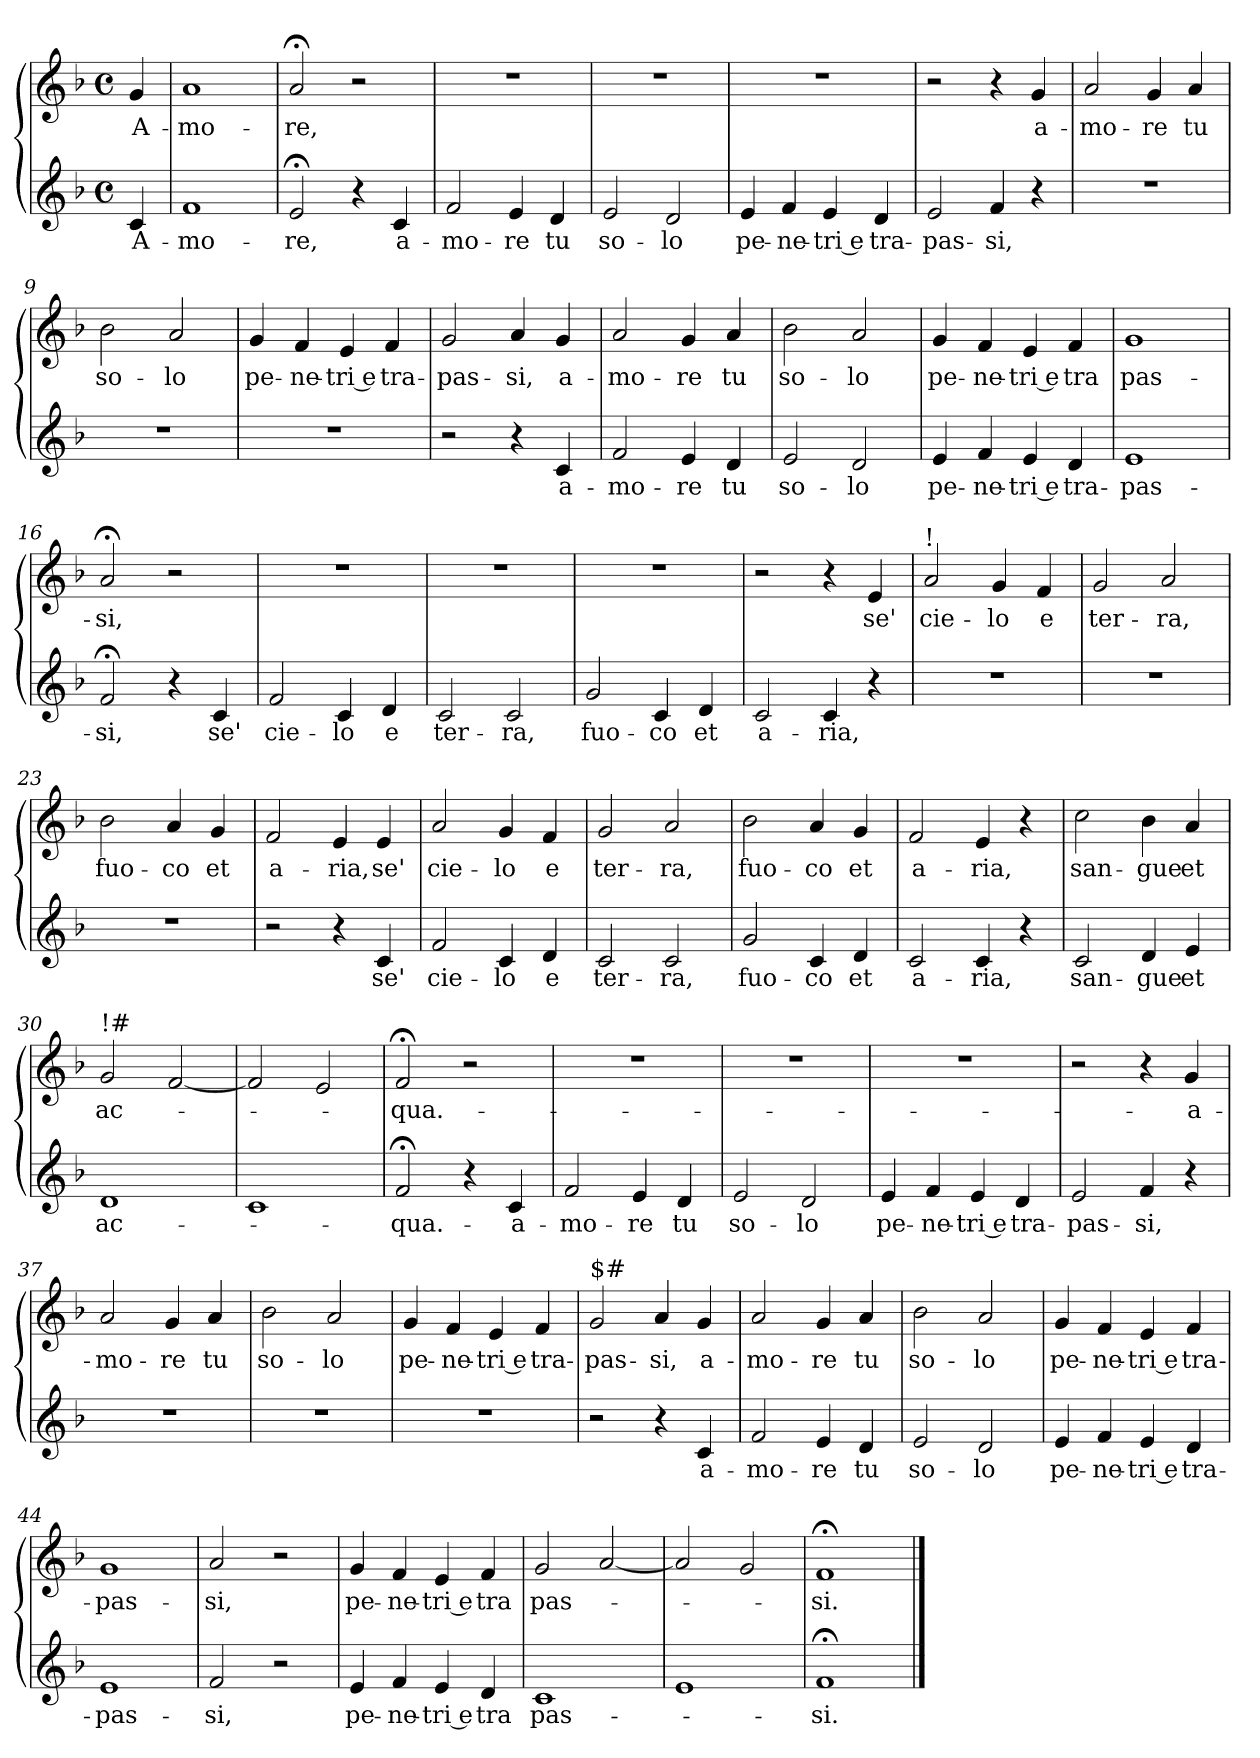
**kern	**text	**kern	**text
*part2	*part2	*part1	*part1
*staff2	*staff2	*staff1	*staff1
*clefG2	*	*clefG2	*
*k[b-]	*	*k[b-]	*
*F:	*	*F:	*
*M4/4	*	*M4/4	*
*met(c)	*	*met(c)	*
=1	=1	=1	=1
!	!LO:LY:b	!	!LO:LY:b
4c/	A-	4g/	A-
=2	=2	=2	=2
!	!LO:LY:b	!	!LO:LY:b
1f	-mo-	1a	-mo-
=3	=3	=3	=3
!	!LO:LY:b	!	!LO:LY:b
2e;/	-re,	2a;/	-re,
4r	.	2r	.
!	!LO:LY:b	!	!
4c/	a-	.	.
=4	=4	=4	=4
!	!LO:LY:b	!	!
2f/	-mo-	1r	.
!	!LO:LY:b	!	!
4e/	-re	.	.
!	!LO:LY:b	!	!
4d/	tu	.	.
=5	=5	=5	=5
!	!LO:LY:b	!	!
2e/	so-	1r	.
!	!LO:LY:b	!	!
2d/	-lo	.	.
=6	=6	=6	=6
!	!LO:LY:b	!	!
4e/	pe-	1r	.
!	!LO:LY:b	!	!
4f/	-ne-	.	.
!	!LO:LY:b:rj	!	!
4e/	tri e	.	.
!	!LO:LY:b	!	!
4d/	tra-	.	.
=7	=7	=7	=7
!	!LO:LY:b	!	!
2e/	-pas-	2r	.
!	!LO:LY:b	!	!
4f/	-si,	4r	.
!	!	!	!LO:LY:b
4r	.	4g/	a-
=8	=8	=8	=8
!	!	!	!LO:LY:b
1r	.	2a/	-mo-
!	!	!	!LO:LY:b
.	.	4g/	-re
!	!	!	!LO:LY:b
.	.	4a/	tu
=9	=9	=9	=9
!	!	!	!LO:LY:b
1r	.	2b-\	so-
!	!	!	!LO:LY:b
.	.	2a/	-lo
=10	=10	=10	=10
!	!	!	!LO:LY:b
1r	.	4g/	pe-
!	!	!	!LO:LY:b
.	.	4f/	-ne-
!	!	!	!LO:LY:b:rj
.	.	4e/	tri e
!	!	!	!LO:LY:b
.	.	4f/	tra-
!!LO:LB:g=z
=11	=11	=11	=11
!	!	!	!LO:LY:b
2r	.	2g/	-pas-
!	!	!	!LO:LY:b
4r	.	4a/	-si,
!	!LO:LY:b	!	!LO:LY:b
4c/	a-	4g/	a-
=12	=12	=12	=12
!	!LO:LY:b	!	!LO:LY:b
2f/	-mo-	2a/	-mo-
!	!LO:LY:b	!	!LO:LY:b
4e/	-re	4g/	-re
!	!LO:LY:b	!	!LO:LY:b
4d/	tu	4a/	tu
=13	=13	=13	=13
!	!LO:LY:b	!	!LO:LY:b
2e/	so-	2b-\	so-
!	!LO:LY:b	!	!LO:LY:b
2d/	-lo	2a/	-lo
=14	=14	=14	=14
!	!LO:LY:b	!	!LO:LY:b
4e/	pe-	4g/	pe-
!	!LO:LY:b	!	!LO:LY:b
4f/	-ne-	4f/	-ne-
!	!LO:LY:b:rj	!	!LO:LY:b:rj
4e/	tri e	4e/	tri e
!	!LO:LY:b	!	!LO:LY:b
4d/	tra-	4f/	tra
=15	=15	=15	=15
!	!LO:LY:b	!	!LO:LY:b
1e	-pas-	1g	pas-
=16	=16	=16	=16
!	!LO:LY:b	!	!LO:LY:b
2f;/	-si,	2a;/	-si,
4r	.	2r	.
!	!LO:LY:b	!	!
4c/	se'	.	.
=17	=17	=17	=17
!	!LO:LY:b	!	!
2f/	cie-	1r	.
!	!LO:LY:b	!	!
4c/	-lo	.	.
!	!LO:LY:b	!	!
4d/	e	.	.
=18	=18	=18	=18
!	!LO:LY:b	!	!
2c/	ter-	1r	.
!	!LO:LY:b	!	!
2c/	-ra,	.	.
=19	=19	=19	=19
!	!LO:LY:b	!	!
2g/	fuo-	1r	.
!	!LO:LY:b	!	!
4c/	-co	.	.
!	!LO:LY:b	!	!
4d/	et	.	.
=20	=20	=20	=20
!	!LO:LY:b	!	!
2c/	a-	2r	.
!	!LO:LY:b	!	!
4c/	-ria,	4r	.
!	!	!	!LO:LY:b
4r	.	4e/	se'
!!LO:LB:g=z
=21	=21	=21	=21
!	!	!LO:TX:a:t=!	!
!	!	!	!LO:LY:b
1r	.	2a/	cie-
!	!	!	!LO:LY:b
.	.	4g/	-lo
!	!	!	!LO:LY:b
.	.	4f/	e
=22	=22	=22	=22
!	!	!	!LO:LY:b
1r	.	2g/	ter-
!	!	!	!LO:LY:b
.	.	2a/	-ra,
=23	=23	=23	=23
!	!	!	!LO:LY:b
1r	.	2b-\	fuo-
!	!	!	!LO:LY:b
.	.	4a/	-co
!	!	!	!LO:LY:b
.	.	4g/	et
=24	=24	=24	=24
!	!	!	!LO:LY:b
2r	.	2f/	a-
!	!	!	!LO:LY:b
4r	.	4e/	-ria,
!	!LO:LY:b	!	!LO:LY:b
4c/	se'	4e/	se'
=25	=25	=25	=25
!	!LO:LY:b	!	!LO:LY:b
2f/	cie-	2a/	cie-
!	!LO:LY:b	!	!LO:LY:b
4c/	-lo	4g/	-lo
!	!LO:LY:b	!	!LO:LY:b
4d/	e	4f/	e
=26	=26	=26	=26
!	!LO:LY:b	!	!LO:LY:b
2c/	ter-	2g/	ter-
!	!LO:LY:b	!	!LO:LY:b
2c/	-ra,	2a/	-ra,
=27	=27	=27	=27
!	!LO:LY:b	!	!LO:LY:b
2g/	fuo-	2b-\	fuo-
!	!LO:LY:b	!	!LO:LY:b
4c/	-co	4a/	-co
!	!LO:LY:b	!	!LO:LY:b
4d/	et	4g/	et
=28	=28	=28	=28
!	!LO:LY:b	!	!LO:LY:b
2c/	a-	2f/	a-
!	!LO:LY:b	!	!LO:LY:b
4c/	-ria,	4e/	-ria,
4r	.	4r	.
=29	=29	=29	=29
!	!LO:LY:b	!	!LO:LY:b
2c/	san-	2cc\	san-
!	!LO:LY:b	!	!LO:LY:b
4d/	-gue	4b-\	-gue
!	!LO:LY:b	!	!LO:LY:b
4e/	et	4a/	et
!!LO:LB:g=z
=30	=30	=30	=30
!	!	!LO:TX:a:t=!#	!
!	!LO:LY:b	!	!LO:LY:b
1d	ac-	2g/	ac-
.	.	[<2f/	.
=31	=31	=31	=31
1c	.	2f/]	.
.	.	2e/	.
=32	=32	=32	=32
!	!LO:LY:b	!	!LO:LY:b
2f;/	-qua.-	2f;/	-qua.-
4r	.	2r	.
!	!LO:LY:b	!	!
4c/	-a-	.	.
=33	=33	=33	=33
!	!LO:LY:b	!	!
2f/	-mo-	1r	.
!	!LO:LY:b	!	!
4e/	-re	.	.
!	!LO:LY:b	!	!
4d/	tu	.	.
=34	=34	=34	=34
!	!LO:LY:b	!	!
2e/	so-	1r	.
!	!LO:LY:b	!	!
2d/	-lo	.	.
=35	=35	=35	=35
!	!LO:LY:b	!	!
4e/	pe-	1r	.
!	!LO:LY:b	!	!
4f/	-ne-	.	.
!	!LO:LY:b:rj	!	!
4e/	tri e	.	.
!	!LO:LY:b	!	!
4d/	tra-	.	.
=36	=36	=36	=36
!	!LO:LY:b	!	!
2e/	-pas-	2r	.
!	!LO:LY:b	!	!
4f/	-si,	4r	.
!	!	!	!LO:LY:b
4r	.	4g/	-a-
=37	=37	=37	=37
!	!	!	!LO:LY:b
1r	.	2a/	-mo-
!	!	!	!LO:LY:b
.	.	4g/	-re
!	!	!	!LO:LY:b
.	.	4a/	tu
=38	=38	=38	=38
!	!	!	!LO:LY:b
1r	.	2b-\	so-
!	!	!	!LO:LY:b
.	.	2a/	-lo
=39	=39	=39	=39
!	!	!	!LO:LY:b
1r	.	4g/	pe-
!	!	!	!LO:LY:b
.	.	4f/	-ne-
!	!	!	!LO:LY:b:rj
.	.	4e/	tri e
!	!	!	!LO:LY:b
.	.	4f/	tra-
!!LO:LB:g=z
=40	=40	=40	=40
!	!	!LO:TX:a:t=$#	!
!	!	!	!LO:LY:b
2r	.	2g/	-pas-
!	!	!	!LO:LY:b
4r	.	4a/	-si,
!	!LO:LY:b	!	!LO:LY:b
4c/	a-	4g/	a-
=41	=41	=41	=41
!	!LO:LY:b	!	!LO:LY:b
2f/	-mo-	2a/	-mo-
!	!LO:LY:b	!	!LO:LY:b
4e/	-re	4g/	-re
!	!LO:LY:b	!	!LO:LY:b
4d/	tu	4a/	tu
=42	=42	=42	=42
!	!LO:LY:b	!	!LO:LY:b
2e/	so-	2b-\	so-
!	!LO:LY:b	!	!LO:LY:b
2d/	-lo	2a/	-lo
=43	=43	=43	=43
!	!LO:LY:b	!	!LO:LY:b
4e/	pe-	4g/	pe-
!	!LO:LY:b	!	!LO:LY:b
4f/	-ne-	4f/	-ne-
!	!LO:LY:b:rj	!	!LO:LY:b:rj
4e/	tri e	4e/	tri e
!	!LO:LY:b	!	!LO:LY:b
4d/	tra-	4f/	tra-
=44	=44	=44	=44
!	!LO:LY:b	!	!LO:LY:b
1e	-pas-	1g	-pas-
=45	=45	=45	=45
!	!LO:LY:b	!	!LO:LY:b
2f/	-si,	2a/	-si,
2r	.	2r	.
=46	=46	=46	=46
!	!LO:LY:b	!	!LO:LY:b
4e/	pe-	4g/	pe-
!	!LO:LY:b	!	!LO:LY:b
4f/	-ne-	4f/	-ne-
!	!LO:LY:b:rj	!	!LO:LY:b:rj
4e/	tri e	4e/	tri e
!	!LO:LY:b	!	!LO:LY:b
4d/	tra	4f/	tra
=47	=47	=47	=47
!	!LO:LY:b	!	!LO:LY:b
1c	pas-	2g/	pas-
.	.	[<2a/	.
=48	=48	=48	=48
1e	.	2a/]	.
.	.	2g/	.
=49	=49	=49	=49
!	!LO:LY:b	!	!LO:LY:b
1f;	-si.	1f;	-si.
==	==	==	==
*-	*-	*-	*-
